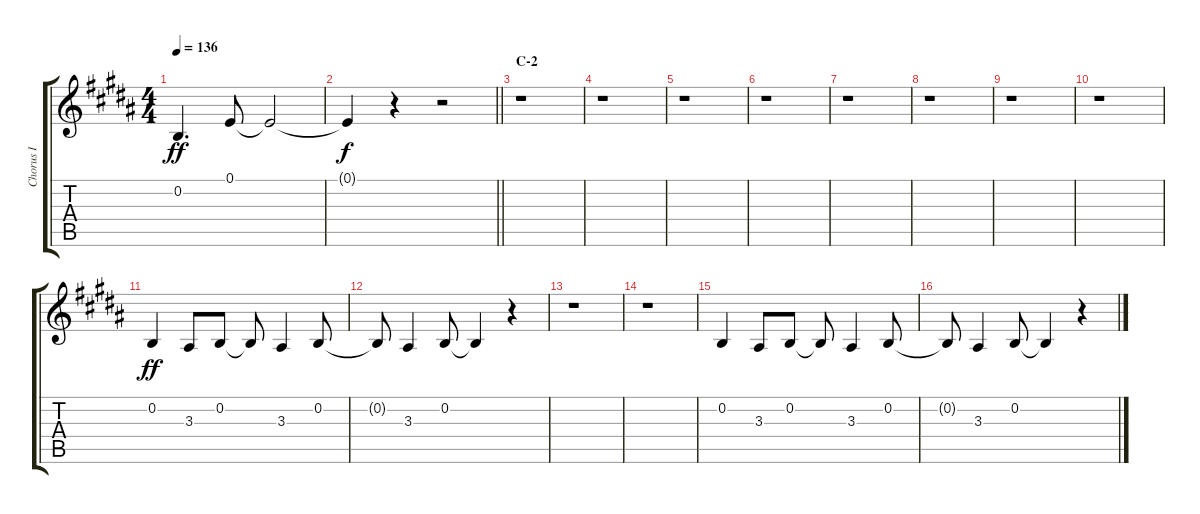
\track ("Chorus I" "Chorus I") {instrument voiceoohs}
\staff {score tabs}
\tuning (E4 B3 G3 D3 A2 E2) {hide}
\ts (4 4)
\tempo 136
\clef g2
\ks b
0.2.4{d dy ff} 0.1.8 0.1{t}.2 |
\barLineRight lightlight
0.1{t}.4{dy f} r.4 r.2 |
\section ("" "C-2")
r.1 |
r.1 |
r.1 |
r.1 |
r.1 |
r.1 |
r.1 |
r.1 |
0.2.4{dy ff} 3.3.8 0.2.8 0.2{t}.8 3.3.4 0.2.8 |
0.2{t}.8 3.3.4 0.2.8 0.2{t}.4 r.4 |
r.1 |
r.1 |
0.2.4 3.3.8 0.2.8 0.2{t}.8 3.3.4 0.2.8 |
0.2{t}.8 3.3.4 0.2.8 0.2{t}.4 r.4
